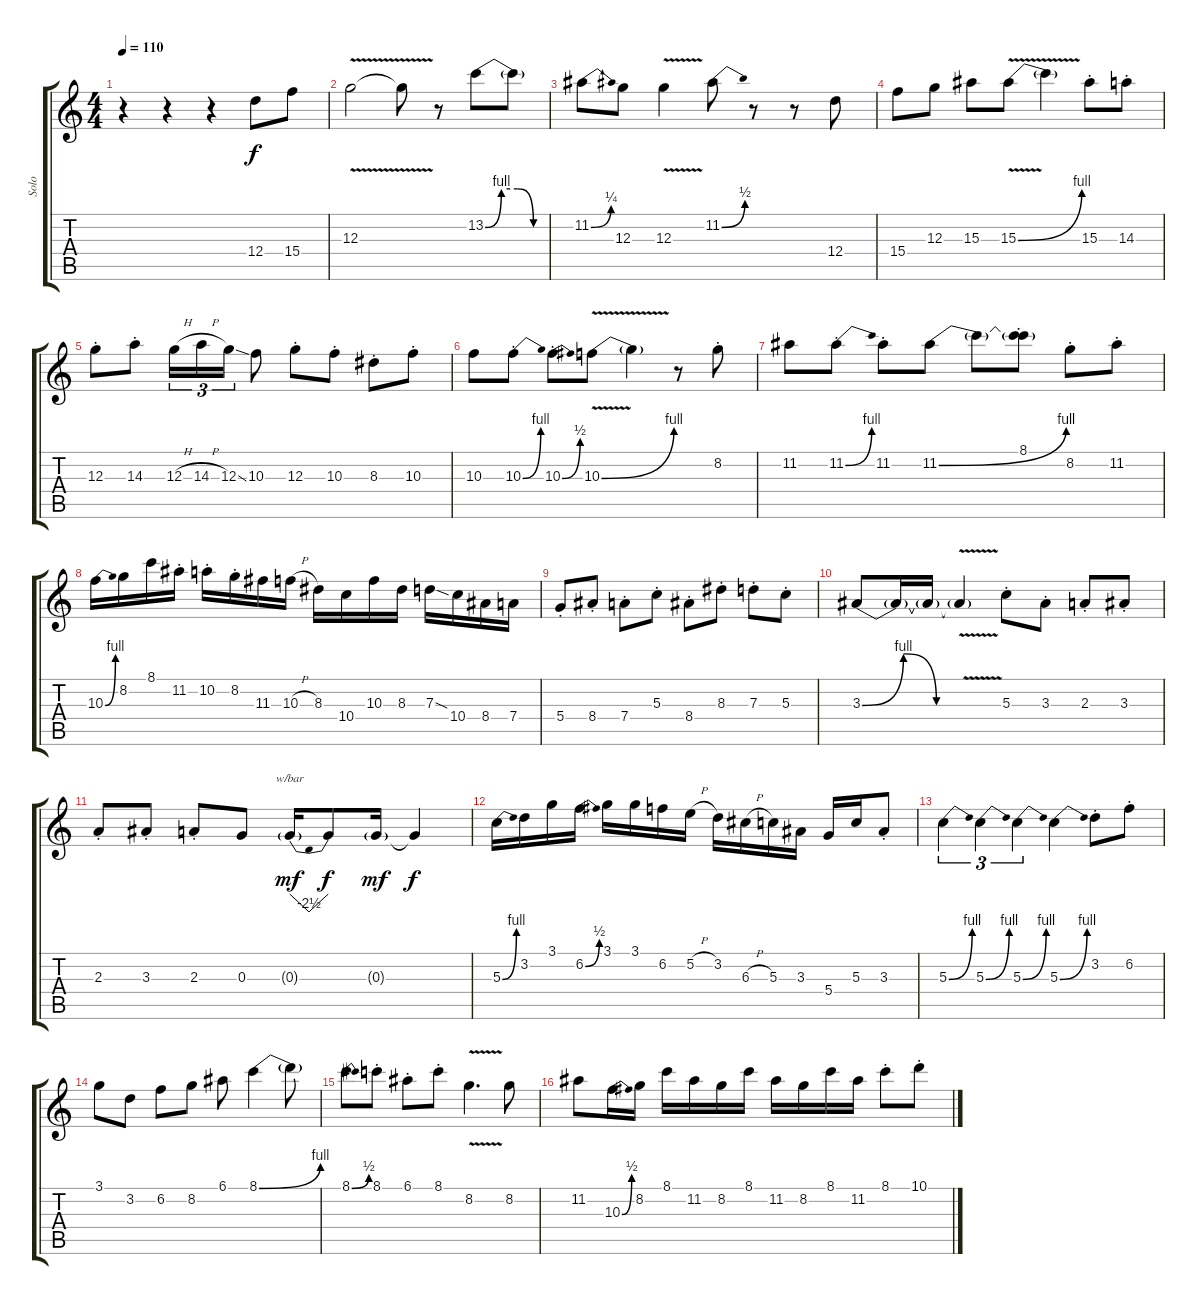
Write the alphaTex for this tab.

\track ("Solo" "Solo") {instrument overdrivenguitar}
\staff {score tabs}
\tuning (E4 B3 G3 D3 A2 E2) {hide}
\ts (4 4)
\tempo 110
\clef g2
\ks c
r.4{dy f instrument overdrivenguitar} r.4 r.4 12.4.8 15.4.8 |
12.3{v}.2 12.3{t}.8 r.8 13.2{be (custom 0 0 15 4 30 4 45 0 60 0)}.8 13.2{t}.8 |
11.2{be (bend 0 0 60 1)}.8 12.3.8 12.3{v}.4 11.2{be (bend 0 0 60 2)}.8 r.8 r.8 12.4.8 |
15.4.8 12.3.8 15.3.8 15.3{be (bend 0 0 60 4) v}.8 15.3{t}.4 15.3{st}.8 14.3{st}.8 |
12.3{st}.8 14.3{st}.8 12.3{h}.16{tu (3 2)} 14.3{h}.16{tu (3 2)} 12.3{ss}.16{tu (3 2)} 10.3.8 12.3{st}.8 10.3{st}.8 8.3{st}.8 10.3{st}.8 |
10.3.8 10.3{be (bend 0 0 60 4) st}.8 10.3{be (bend 0 0 60 2) st}.8 10.3{be (bend 0 0 60 4) v}.8 10.3{t}.4 r.8 8.2{st}.8 |
11.2.8 11.2{be (bend 0 0 60 4) st}.8 11.2{st}.8 11.2{be (bend 0 0 60 4)}.8 11.2{t}.8 (8.1{st} 11.2{t}).8 8.2{st}.8 11.2{st}.8 |
10.3{be (bend 0 0 60 4)}.16 8.2.16 8.1.16 11.2{st}.16 10.2{st}.16 8.2{st}.16 11.3.16 10.3{h}.16 8.3.16 10.4.16 10.3.16 8.3.16 7.3{sod}.16 10.4.16 8.4.16 7.4.16 |
5.4{st}.8 8.4{st}.8 7.4{st}.8 5.3{st}.8 8.4{st}.8 8.3{st}.8 7.3{st}.8 5.3{st}.8 |
3.3{be (custom 0 0 25 4 45 0 60 0)}.8 3.3{t}.16 3.3{t}.16 3.3{v t}.4 5.3{st}.8 3.3{st}.8 2.3{st}.8 3.3{st}.8 |
2.3{st}.8 3.3{st}.8 2.3{st}.8 0.3.8 0.3{g}.16{tbe (dip default 0 0 30 -10 60 0) dy mf} 0.3{t}.8{dy f} 0.3{g}.16{dy mf} 0.3{t}.4{dy f} |
5.3{be (bend 0 0 60 4)}.16 3.2.16 3.1.16 6.2{be (bend 0 0 60 2)}.16 3.1.16 3.1.16 6.2.16 5.2{h}.16 3.2.16 6.3{h}.16 5.3.16 3.3.16 5.4.16 5.3.16 3.3{st}.8 |
5.3{be (bend 0 0 60 4)}.4{tu (3 2)} 5.3{be (bend 0 0 60 4)}.4{tu (3 2)} 5.3{be (bend 0 0 60 4)}.4{tu (3 2)} 5.3{be (bend 0 0 60 4)}.4 3.2{st}.8 6.2{st}.8 |
3.1.8 3.2.8 6.2.8 8.2.8 6.1.8 8.1{be (bend 0 0 60 4)}.4 8.1{t}.8 |
8.1{be (bend 0 0 60 2)}.8 8.1{st}.8 6.1{st}.8 8.1{st}.8 8.2{v}.4{d} 8.2.8 |
11.2.8 10.3{be (bend 0 0 60 2)}.16 8.2.16 8.1.16 11.2.16 8.2.16 8.1.16 11.2.16 8.2.16 8.1.16 11.2.16 8.1{st}.8 10.1{st}.8
